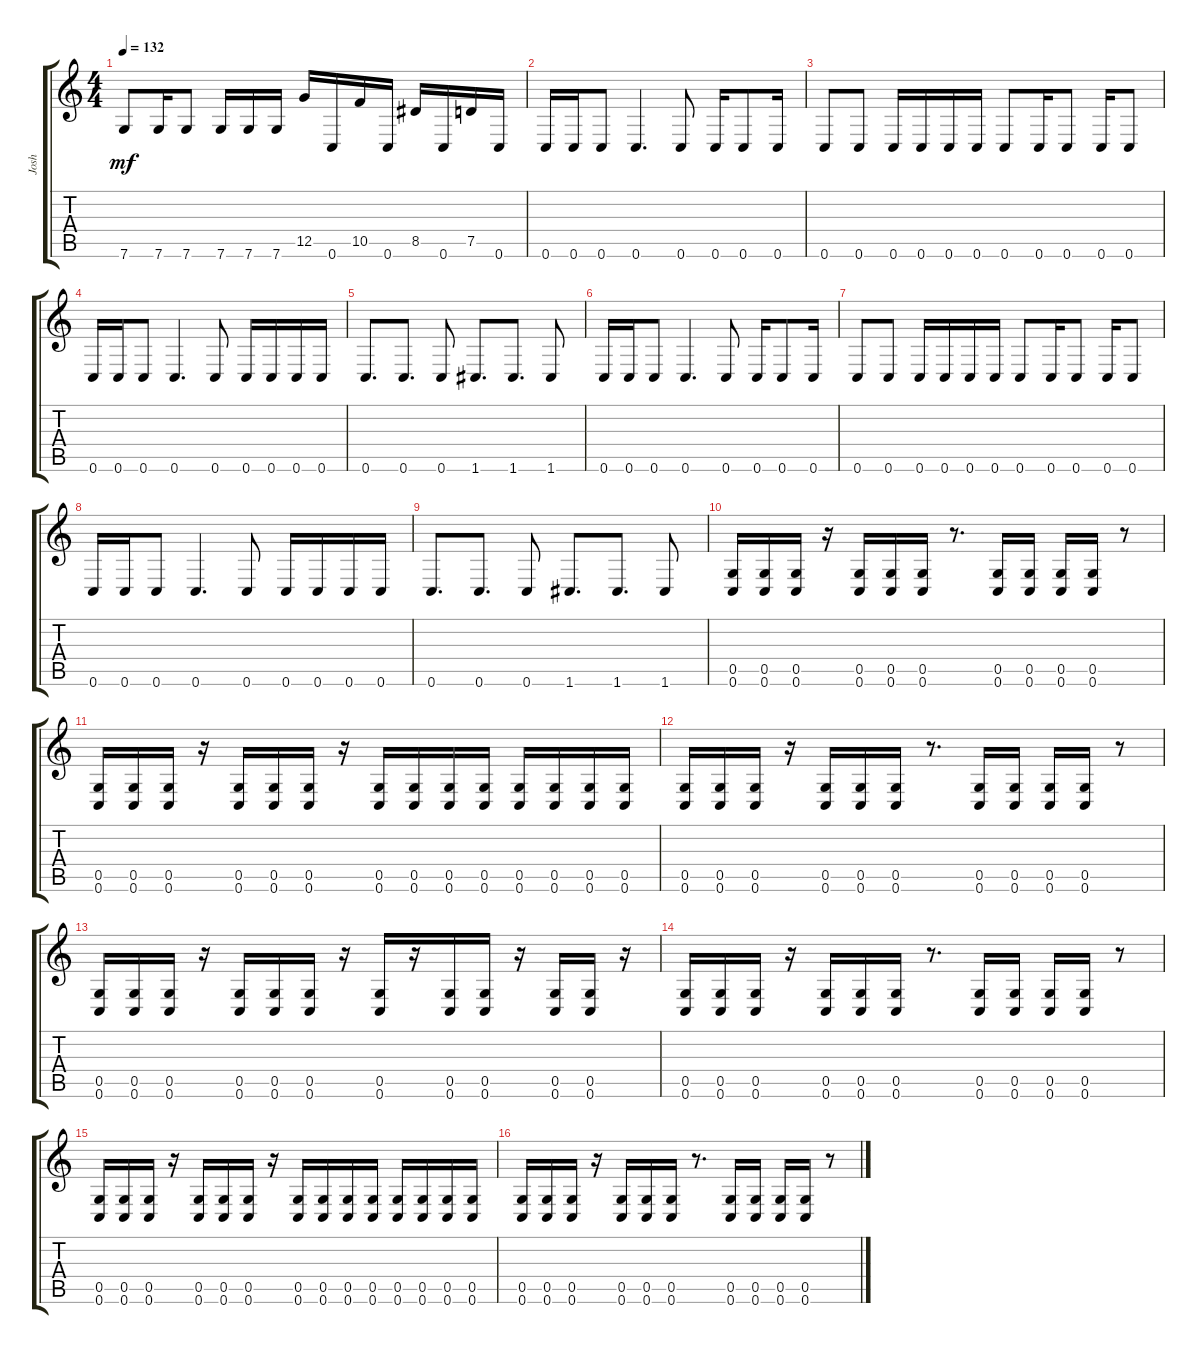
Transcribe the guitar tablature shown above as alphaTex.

\track ("Josh" "Josh") {instrument distortionguitar}
\staff {score tabs}
\tuning (D4 A3 F3 C3 G2 C2) {hide}
\ts (4 4)
\tempo 132
\clef g2
\ks c
7.6.8{dy mf} 7.6.16 7.6.8 7.6.16 7.6.16 7.6.16 12.5.16 0.6.16 10.5.16 0.6.16 8.5.16 0.6.16 7.5.16 0.6.16 |
0.6.16 0.6.16 0.6.8 0.6.4{d} 0.6.8 0.6.16 0.6.8 0.6.16 |
0.6.8 0.6.8 0.6.16 0.6.16 0.6.16 0.6.16 0.6.8 0.6.16 0.6.8 0.6.16 0.6.8 |
0.6.16 0.6.16 0.6.8 0.6.4{d} 0.6.8 0.6.16 0.6.16 0.6.16 0.6.16 |
0.6.8{d} 0.6.8{d} 0.6.8 1.6.8{d} 1.6.8{d} 1.6.8 |
0.6.16 0.6.16 0.6.8 0.6.4{d} 0.6.8 0.6.16 0.6.8 0.6.16 |
0.6.8 0.6.8 0.6.16 0.6.16 0.6.16 0.6.16 0.6.8 0.6.16 0.6.8 0.6.16 0.6.8 |
0.6.16 0.6.16 0.6.8 0.6.4{d} 0.6.8 0.6.16 0.6.16 0.6.16 0.6.16 |
0.6.8{d} 0.6.8{d} 0.6.8 1.6.8{d} 1.6.8{d} 1.6.8 |
(0.5 0.6).16 (0.5 0.6).16 (0.5 0.6).16 r.16 (0.5 0.6).16 (0.5 0.6).16 (0.5 0.6).16 r.8{d} (0.5 0.6).16 (0.5 0.6).16 (0.5 0.6).16 (0.5 0.6).16 r.8 |
(0.5 0.6).16 (0.5 0.6).16 (0.5 0.6).16 r.16 (0.5 0.6).16 (0.5 0.6).16 (0.5 0.6).16 r.16 (0.5 0.6).16 (0.5 0.6).16 (0.5 0.6).16 (0.5 0.6).16 (0.5 0.6).16 (0.5 0.6).16 (0.5 0.6).16 (0.5 0.6).16 |
(0.5 0.6).16 (0.5 0.6).16 (0.5 0.6).16 r.16 (0.5 0.6).16 (0.5 0.6).16 (0.5 0.6).16 r.8{d} (0.5 0.6).16 (0.5 0.6).16 (0.5 0.6).16 (0.5 0.6).16 r.8 |
(0.5 0.6).16 (0.5 0.6).16 (0.5 0.6).16 r.16 (0.5 0.6).16 (0.5 0.6).16 (0.5 0.6).16 r.16 (0.5 0.6).16 r.16 (0.5 0.6).16 (0.5 0.6).16 r.16 (0.5 0.6).16 (0.5 0.6).16 r.16 |
(0.5 0.6).16 (0.5 0.6).16 (0.5 0.6).16 r.16 (0.5 0.6).16 (0.5 0.6).16 (0.5 0.6).16 r.8{d} (0.5 0.6).16 (0.5 0.6).16 (0.5 0.6).16 (0.5 0.6).16 r.8 |
(0.5 0.6).16 (0.5 0.6).16 (0.5 0.6).16 r.16 (0.5 0.6).16 (0.5 0.6).16 (0.5 0.6).16 r.16 (0.5 0.6).16 (0.5 0.6).16 (0.5 0.6).16 (0.5 0.6).16 (0.5 0.6).16 (0.5 0.6).16 (0.5 0.6).16 (0.5 0.6).16 |
(0.5 0.6).16 (0.5 0.6).16 (0.5 0.6).16 r.16 (0.5 0.6).16 (0.5 0.6).16 (0.5 0.6).16 r.8{d} (0.5 0.6).16 (0.5 0.6).16 (0.5 0.6).16 (0.5 0.6).16 r.8
